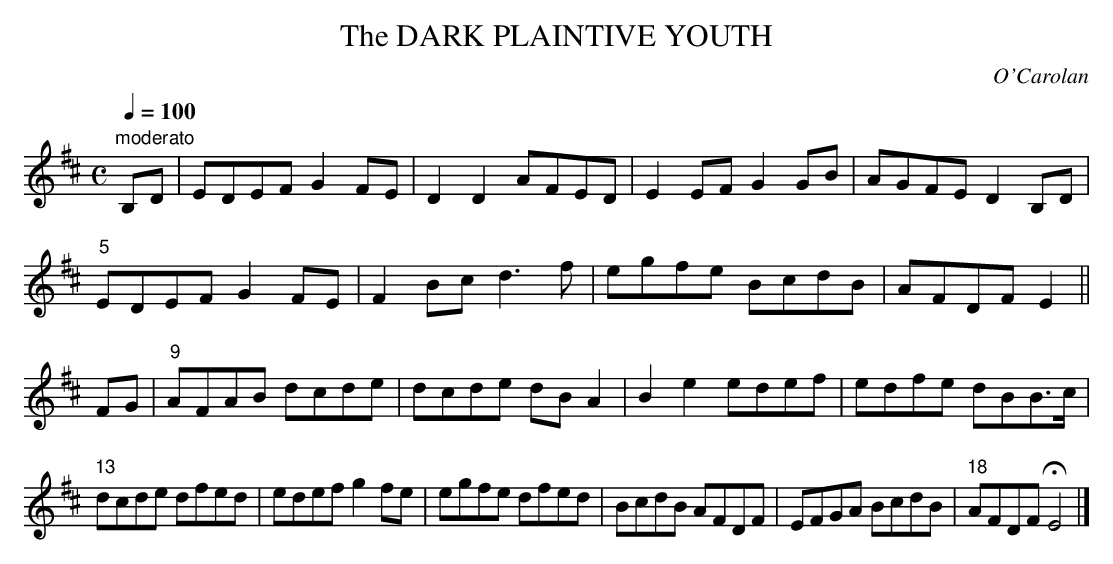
X:1
T:The DARK PLAINTIVE YOUTH
C:O'Carolan
Q:1/4=100
M:C
L:1/8
K:Edor
"moderato"
B,D|EDEF G2FE|D2D2 AFED|E2EF G2GB|AGFE D2B,D|
"5"EDEF G2FE|F2Bc d3f|egfe BcdB|AFDF E2||
FG|"9"AFAB dcde|dcde dBA2|B2e2 edef|edfe dBB>c|
"13"dcde dfed|edef g2fe|egfe dfed|BcdB AFDF|\
EFGA BcdB|"18"AFDF HE4|]
